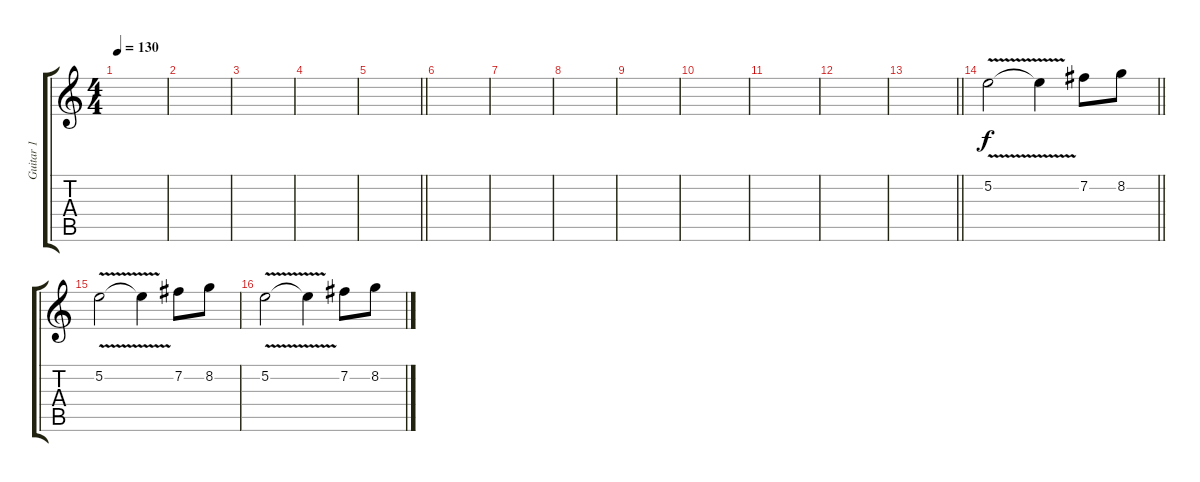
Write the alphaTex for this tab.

\track ("Guitar 1" "Guitar 1") {instrument acousticguitarsteel}
\staff {score tabs}
\tuning (E4 B3 G3 D3 A2 E2) {hide}
\ts (4 4)
\tempo 130
\clef g2
\ks c
|
|
|
|
\barLineRight lightlight
|
|
|
|
|
|
|
|
\barLineRight lightlight
|
\barLineRight lightlight
5.2{v}.2{volume 16 instrument acousticguitarsteel} 5.2{t}.4 7.2.8 8.2.8 |
5.2{v}.2 5.2{t}.4 7.2.8 8.2.8 |
5.2{v}.2 5.2{t}.4 7.2.8 8.2.8
